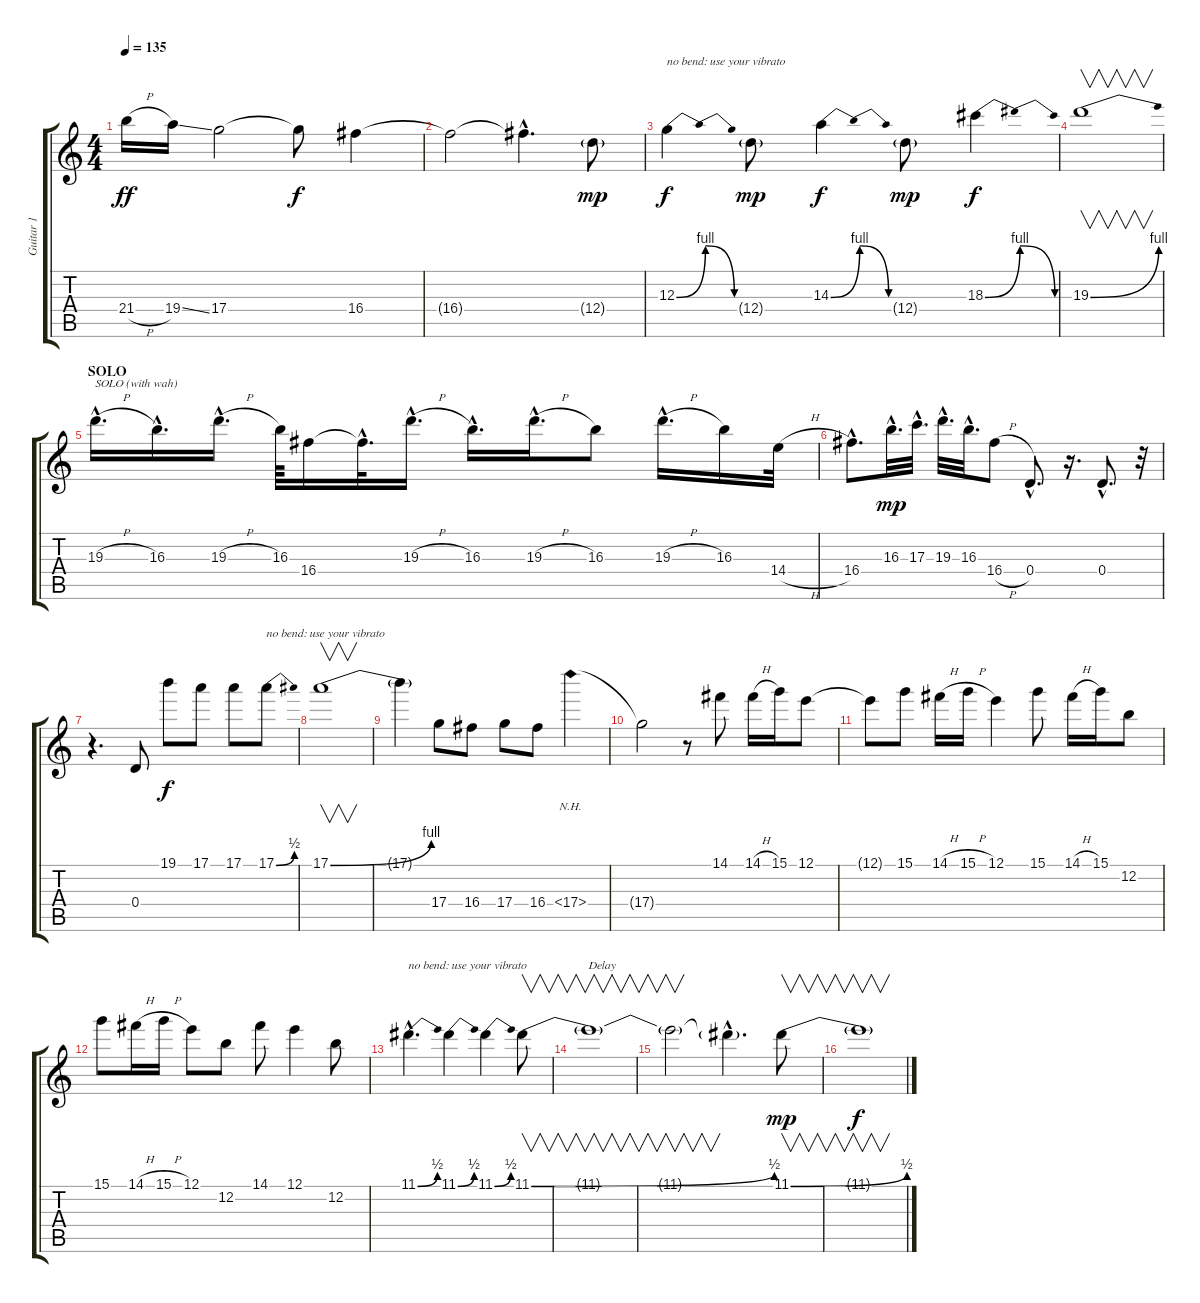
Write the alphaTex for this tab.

\track ("Guitar 1" "Guitar 1") {instrument overdrivenguitar}
\staff {score tabs}
\tuning (E4 B3 G3 D3 A2 E2) {hide}
\ts (4 4)
\tempo 135
\clef g2
\ks c
21.4{h}.16{dy ff instrument distortionguitar} 19.4{ss}.16 17.4.2 17.4{t}.8{dy f} 16.4.4 |
16.4{t}.2 16.4{hac t}.4{d} 12.4{g}.8{dy mp} |
12.3{be (bendrelease 0 0 30 4 50 4 60 0)}.4{txt "no bend: use your vibrato" dy f} 12.4{g}.8{dy mp} 14.3{be (bendrelease 0 0 30 4 50 4 60 0)}.4{dy f} 12.4{g}.8{dy mp} 18.3{be (bendrelease 0 0 30 4 50 4 60 0)}.4{dy f} |
19.3{be (bend 0 0 60 4)}.1{v} |
\section ("" "SOLO")
19.3{h hac}.16{d txt "SOLO (with wah)"} 16.3{hac}.16{d} 19.3{h hac}.16{d} 16.3.64 16.4.16 16.4{hac t}.32{d} 19.3{h hac}.16{d} 16.3{hac}.16{d} 19.3{h hac}.16{d} 16.3.8 19.3{h hac}.16{d} 16.3.16 14.4{h}.32 |
16.4{hac}.8{d} 16.3{hac}.32{d dy mp} 17.3{hac}.32{d} 19.3{hac}.32{d} 16.3{hac}.32{d} 16.4{h}.8 0.4{hac}.8{d} r.16{d} 0.4{hac}.8{d} r.32 |
r.4{d} 0.4.8 19.1.8{dy f} 17.1.8 17.1.8 17.1{be (bend 0 0 60 2)}.8{txt "no bend: use your vibrato"} |
17.1{be (bend 0 0 60 4)}.1{v} |
17.1{t}.4 17.4.8 16.4.8 17.4.8 16.4.8 17.4{nh}.4 |
17.4{t}.2 r.8 14.1.8 14.1{h}.16 15.1.16 12.1.8 |
12.1{t}.8 15.1.8 14.1{h}.16 15.1{h}.16 12.1.4 15.1.8 14.1{h}.16 15.1.16 12.2.8 |
15.1.8 14.1{h}.16 15.1{h}.16 12.1.8 12.2.8 14.1.8 12.1.4 12.2.8 |
11.1{be (bend 0 0 60 2) hac}.4{d txt "no bend: use your vibrato"} 11.1{be (bend 0 0 60 2)}.4 11.1{be (bend 0 0 60 2)}.4 11.1{be (bend 0 0 60 2)}.8{v} |
11.1{t}.1{v txt "Delay"} |
11.1{t}.2{v} 11.1{hac t}.4{d} 11.1{be (bend 0 0 60 2)}.8{v dy mp} |
11.1{t}.1{v dy f}
